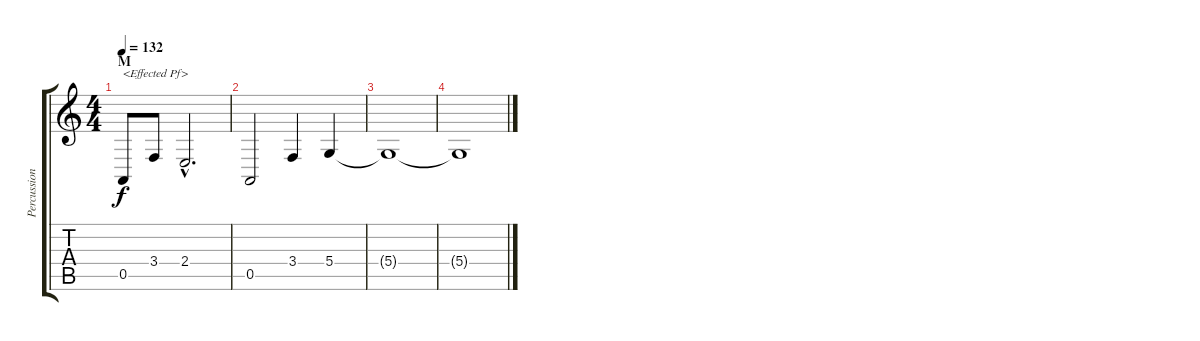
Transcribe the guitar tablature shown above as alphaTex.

\track ("Percussion" "Percussion") {instrument reversecymbal}
\staff {score tabs}
\tuning (E4 B3 G3 D3 A2 E2) {hide}
\ts (4 4)
\section ("" "M")
\tempo 132
\clef g2
\ks c
0.5.8{txt "<Effected Pf>" dy f instrument panflute} 3.4.8 2.4{hac}.2{d} |
0.5.2 3.4.4 5.4.4 |
5.4{t}.1 |
5.4{t}.1
